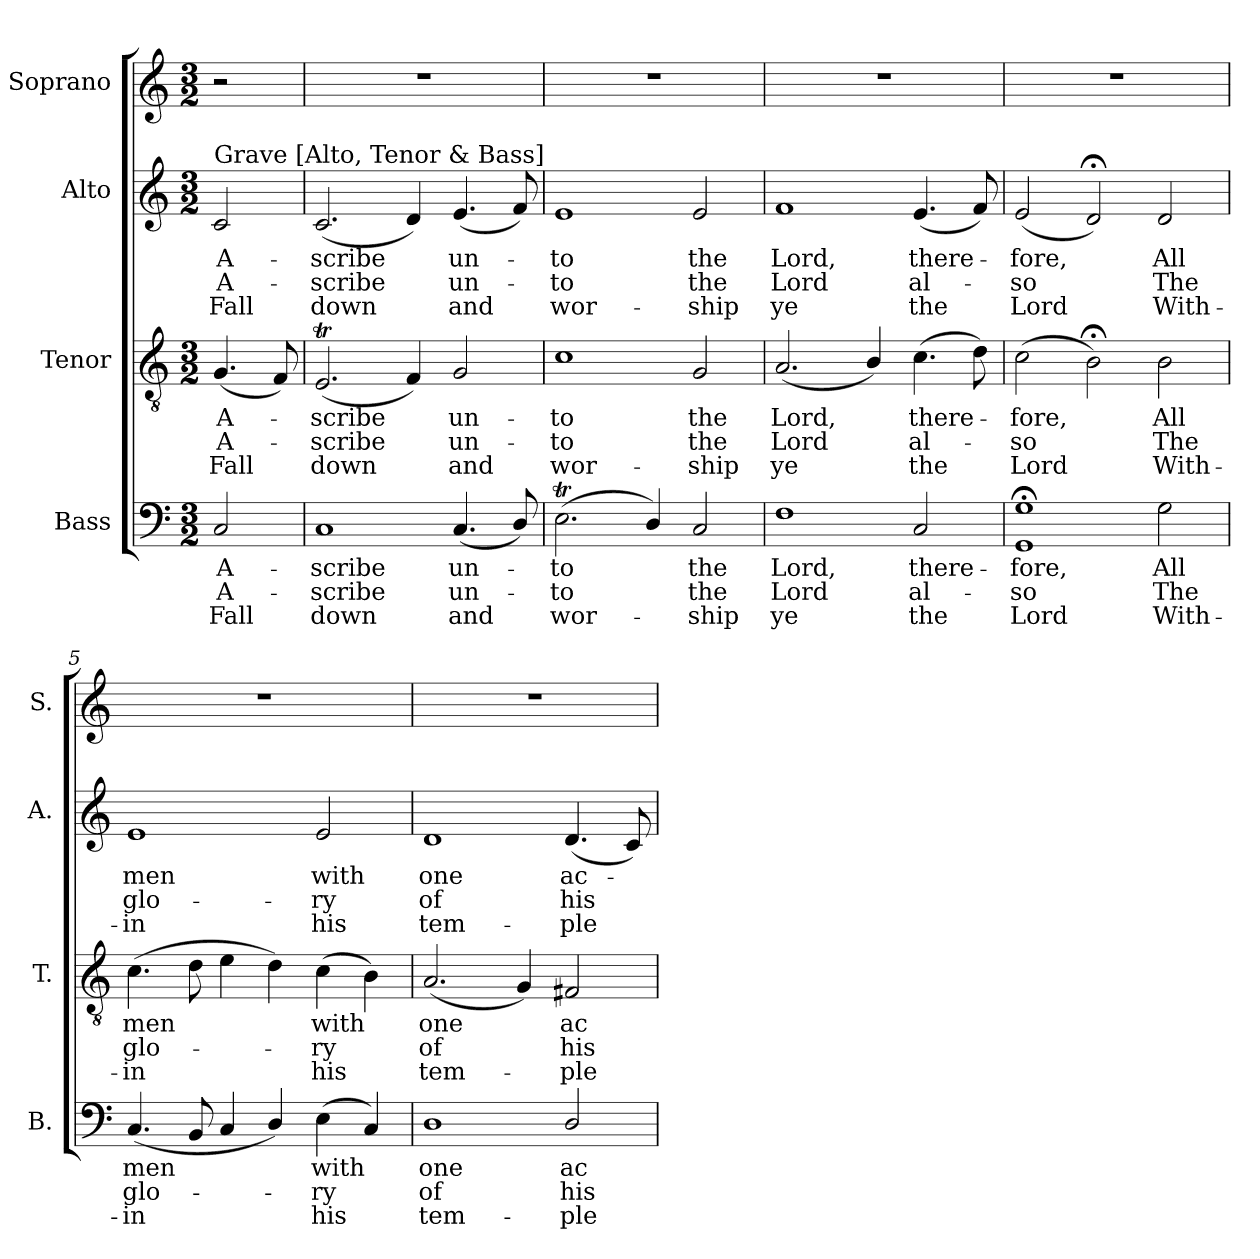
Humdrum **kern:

**kern	**text	**text	**text	**kern	**text	**text	**text	**kern	**text	**text	**text	**kern
*part4	*part4	*part4	*part4	*part3	*part3	*part3	*part3	*part2	*part2	*part2	*part2	*part1
*staff4	*staff4	*staff4	*staff4	*staff3	*staff3	*staff3	*staff3	*staff2	*staff2	*staff2	*staff2	*staff1
*I"Bass	*	*	*	*I"Tenor	*	*	*	*I"Alto	*	*	*	*I"Soprano
*I'B.	*	*	*	*I'T.	*	*	*	*I'A.	*	*	*	*I'S.
!!LO:PB:g=z
*clefF4	*	*	*	*clefGv2	*	*	*	*clefG2	*	*	*	*clefG2
*	*	*	*	*ITrd7c12	*	*	*	*	*	*	*	*
*k[]	*	*	*	*k[]	*	*	*	*k[]	*	*	*	*k[]
*C:	*	*	*	*C:	*	*	*	*C:	*	*	*	*C:
*M3/2	*	*	*	*M3/2	*	*	*	*M3/2	*	*	*	*M3/2
=	=	=	=	=	=	=	=	=	=	=	=	=
!	!LO:LY:b:color=#000000	!LO:LY:b:color=#000000	!LO:LY:b:color=#000000	!	!	!	!	!	!	!	!	!
!	!	!	!	!	!LO:LY:b:color=#000000	!LO:LY:b:color=#000000	!LO:LY:b:color=#000000	!	!	!	!	!
!	!	!	!	!	!	!	!	!LO:TX:a:t=Grave [Alto, Tenor & Bass]	!	!	!	!
!	!	!	!	!	!	!	!	!	!LO:LY:b:color=#000000	!LO:LY:b:color=#000000	!LO:LY:b:color=#000000	!
2Ci/	A-	A-	Fall	(4.GGi/	A-	A-	Fall	2ci/	A-	A-	Fall	2r
.	.	.	.	8FFi/)	.	.	.	.	.	.	.	.
=1	=1	=1	=1	=1	=1	=1	=1	=1	=1	=1	=1	=1
!	!LO:LY:b:color=#000000	!LO:LY:b:color=#000000	!LO:LY:b:color=#000000	!	!	!	!	!	!	!	!	!
!	!	!	!	!	!LO:LY:b:color=#000000	!LO:LY:b:color=#000000	!LO:LY:b:color=#000000	!	!	!	!	!
!	!	!	!	!	!	!	!	!	!LO:LY:b:color=#000000	!LO:LY:b:color=#000000	!LO:LY:b:color=#000000	!LO:N:vis=1
1Ci	-scribe	-scribe	down	(2.EEti/	-scribe	-scribe	down	(2.ci/	-scribe	-scribe	down	1.r
.	.	.	.	4FFi/)	.	.	.	4di/)	.	.	.	.
!	!LO:LY:b:color=#000000	!LO:LY:b:color=#000000	!LO:LY:b:color=#000000	!	!	!	!	!	!	!	!	!
!	!	!	!	!	!LO:LY:b:color=#000000	!LO:LY:b:color=#000000	!LO:LY:b:color=#000000	!	!	!	!	!
!	!	!	!	!	!	!	!	!	!LO:LY:b:color=#000000	!LO:LY:b:color=#000000	!LO:LY:b:color=#000000	!
(4.Ci/	un-	un-	and	2GGi/	un-	un-	and	(4.ei/	un-	un-	and	.
8Di/)	.	.	.	.	.	.	.	8fi/)	.	.	.	.
=2	=2	=2	=2	=2	=2	=2	=2	=2	=2	=2	=2	=2
!	!LO:LY:b:color=#000000	!LO:LY:b:color=#000000	!LO:LY:b:color=#000000	!	!	!	!	!	!	!	!	!
!	!	!	!	!	!LO:LY:b:color=#000000	!LO:LY:b:color=#000000	!LO:LY:b:color=#000000	!	!	!	!	!
!	!	!	!	!	!	!	!	!	!LO:LY:b:color=#000000	!LO:LY:b:color=#000000	!LO:LY:b:color=#000000	!LO:N:vis=1
(2.Eti\	-to	-to	wor-	1Ci	-to	-to	wor-	1ei	-to	-to	wor-	1.r
4Di/)	.	.	.	.	.	.	.	.	.	.	.	.
!	!LO:LY:b:color=#000000	!LO:LY:b:color=#000000	!LO:LY:b:color=#000000	!	!	!	!	!	!	!	!	!
!	!	!	!	!	!LO:LY:b:color=#000000	!LO:LY:b:color=#000000	!LO:LY:b:color=#000000	!	!	!	!	!
!	!	!	!	!	!	!	!	!	!LO:LY:b:color=#000000	!LO:LY:b:color=#000000	!LO:LY:b:color=#000000	!
2Ci/	the	the	-ship	2GGi/	the	the	-ship	2ei/	the	the	-ship	.
=3	=3	=3	=3	=3	=3	=3	=3	=3	=3	=3	=3	=3
!	!LO:LY:b:color=#000000	!LO:LY:b:color=#000000	!LO:LY:b:color=#000000	!	!	!	!	!	!	!	!	!
!	!	!	!	!	!LO:LY:b:color=#000000	!LO:LY:b:color=#000000	!LO:LY:b:color=#000000	!	!	!	!	!
!	!	!	!	!	!	!	!	!	!LO:LY:b:color=#000000	!LO:LY:b:color=#000000	!LO:LY:b:color=#000000	!LO:N:vis=1
1Fi	Lord,	Lord	ye	(2.AAi/	Lord,	Lord	ye	1fi	Lord,	Lord	ye	1.r
.	.	.	.	4BBi/)	.	.	.	.	.	.	.	.
!	!LO:LY:b:color=#000000	!LO:LY:b:color=#000000	!LO:LY:b:color=#000000	!	!	!	!	!	!	!	!	!
!	!	!	!	!	!LO:LY:b:color=#000000	!LO:LY:b:color=#000000	!LO:LY:b:color=#000000	!	!	!	!	!
!	!	!	!	!	!	!	!	!	!LO:LY:b:color=#000000	!LO:LY:b:color=#000000	!LO:LY:b:color=#000000	!
2Ci/	there-	al-	the	(4.Ci\	there-	al-	the	(4.ei/	there-	al-	the	.
.	.	.	.	8Di\)	.	.	.	8fi/)	.	.	.	.
=4	=4	=4	=4	=4	=4	=4	=4	=4	=4	=4	=4	=4
!	!LO:LY:b:color=#000000	!LO:LY:b:color=#000000	!LO:LY:b:color=#000000	!	!	!	!	!	!	!	!	!
!	!	!	!	!	!LO:LY:b:color=#000000	!LO:LY:b:color=#000000	!LO:LY:b:color=#000000	!	!	!	!	!
!	!	!	!	!	!	!	!	!	!LO:LY:b:color=#000000	!LO:LY:b:color=#000000	!LO:LY:b:color=#000000	!LO:N:vis=1
1GGi; 1Gi;	-fore,	-so	Lord	(2Ci\	-fore,	-so	Lord	(2ei/	-fore,	-so	Lord	1.r
.	.	.	.	2BB;i\)	.	.	.	2d;i/)	.	.	.	.
!	!LO:LY:b:color=#000000	!LO:LY:b:color=#000000	!LO:LY:b:color=#000000	!	!	!	!	!	!	!	!	!
!	!	!	!	!	!LO:LY:b:color=#000000	!LO:LY:b:color=#000000	!LO:LY:b:color=#000000	!	!	!	!	!
!	!	!	!	!	!	!	!	!	!LO:LY:b:color=#000000	!LO:LY:b:color=#000000	!LO:LY:b:color=#000000	!
2Gi\	All	The	With-	2BBi\	All	The	With-	2di/	All	The	With-	.
=5	=5	=5	=5	=5	=5	=5	=5	=5	=5	=5	=5	=5
!	!LO:LY:b:color=#000000	!LO:LY:b:color=#000000	!LO:LY:b:color=#000000	!	!	!	!	!	!	!	!	!
!	!	!	!	!	!LO:LY:b:color=#000000	!LO:LY:b:color=#000000	!LO:LY:b:color=#000000	!	!	!	!	!
!	!	!	!	!	!	!	!	!	!LO:LY:b:color=#000000	!LO:LY:b:color=#000000	!LO:LY:b:color=#000000	!LO:N:vis=1
(4.Ci/	men	glo-	-in	(4.Ci\	men	glo-	-in	1ei	men	glo-	-in	1.r
8BBi/	.	.	.	8Di\	.	.	.	.	.	.	.	.
4Ci/	.	.	.	4Ei\	.	.	.	.	.	.	.	.
4Di/)	.	.	.	4Di\)	.	.	.	.	.	.	.	.
!	!LO:LY:b:color=#000000	!LO:LY:b:color=#000000	!LO:LY:b:color=#000000	!	!	!	!	!	!	!	!	!
!	!	!	!	!	!LO:LY:b:color=#000000	!LO:LY:b:color=#000000	!LO:LY:b:color=#000000	!	!	!	!	!
!	!	!	!	!	!	!	!	!	!LO:LY:b:color=#000000	!LO:LY:b:color=#000000	!LO:LY:b:color=#000000	!
(4Ei\	with	-ry	his	(4Ci\	with	-ry	his	2ei/	with	-ry	his	.
4Ci/)	.	.	.	4BBi\)	.	.	.	.	.	.	.	.
!!LO:LB:g=z
=6	=6	=6	=6	=6	=6	=6	=6	=6	=6	=6	=6	=6
!	!LO:LY:b:color=#000000	!LO:LY:b:color=#000000	!LO:LY:b:color=#000000	!	!	!	!	!	!	!	!	!
!	!	!	!	!	!LO:LY:b:color=#000000	!LO:LY:b:color=#000000	!LO:LY:b:color=#000000	!	!	!	!	!
!	!	!	!	!	!	!	!	!	!LO:LY:b:color=#000000	!LO:LY:b:color=#000000	!LO:LY:b:color=#000000	!LO:N:vis=1
1Di	one	of	tem-	(2.AAi/	one	of	tem-	1di	one	of	tem-	1.r
.	.	.	.	4GGi/)	.	.	.	.	.	.	.	.
!	!LO:LY:b:color=#000000	!LO:LY:b:color=#000000	!LO:LY:b:color=#000000	!	!	!	!	!	!	!	!	!
!	!	!	!	!	!LO:LY:b:color=#000000	!LO:LY:b:color=#000000	!LO:LY:b:color=#000000	!	!	!	!	!
!	!	!	!	!	!	!	!	!	!LO:LY:b:color=#000000	!LO:LY:b:color=#000000	!LO:LY:b:color=#000000	!
2Di/	ac-	his	-ple	2FF#Xi/	ac-	his	-ple	(4.di/	ac-	his	-ple	.
.	.	.	.	.	.	.	.	8ci/)	.	.	.	.
=	=	=	=	=	=	=	=	=	=	=	=	=
*-	*-	*-	*-	*-	*-	*-	*-	*-	*-	*-	*-	*-
